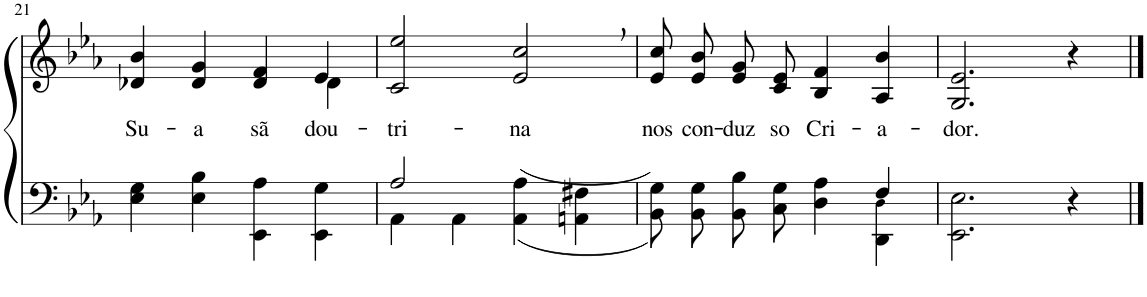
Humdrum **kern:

**kern	**kern	**text
*part2	*part1	*part1
*staff2	*staff1	*staff1
*I"Parte III e IV	*I"Parte I e II	*
!!LO:PB:g=z
*clefF4	*clefG2	*
*Trd-1c-2	*Trd-1c-2	*
*k[b-e-a-]	*k[b-e-a-]	*
*M4/4	*M4/4	*
=21	=21	=21
!	!	!LO:LY:b
*	*^	*
4E-\ 4G\	4d-X/ 4b-/	2.ryy	Su-
!	!	!	!LO:LY:b
4E-\ 4B-\	4d-/ 4g/	.	-a
!	!	!	!LO:LY:b
4EE-\ 4A-\	4d-/ 4f/	.	sã
!	!	!	!LO:LY:b
4EE-\ 4G\	4e-/	4d-\	dou-
=22	=22	=22	=22
*^	*	*	*
!	!	!	!	!LO:LY:b
*	*	*v	*v	*
2A-/	4AA-\	2c/ 2ee-/	-tri-
.	4AA-\	.	.
!	!	!	!LO:LY:b
2ryy	((4AA-\ 4A-\	2e-/, 2cc/,	-na
.	4AAn\ 4F#X\	.	.
=23	=23	=23	=23
!	!	!	!LO:LY:b
2.ryy	8BB-\ 8G\L))	8e-/ 8cc/L	nos
!	!	!	!LO:LY:b
.	8BB-\ 8G\J	8e-/ 8b-/J	con-
!	!	!	!LO:LY:b
.	8BB-\ 8B-\L	8e-/ 8g/L	-duz
!	!	!	!LO:LY:b
.	8C\ 8G\J	8c/ 8e-/J	so
!	!	!	!LO:LY:b
.	4D\ 4A-\	4B-/ 4f/	Cri-
!	!	!	!LO:LY:b
4F/	4DD\ 4D!\	4A-/ 4b-/	-a-
=24	=24	=24	=24
!	!	!	!LO:LY:b
*v	*v	*	*
2.EE-\ 2.E-\	2.G/ 2.e-/	-dor.
4r	4r	.
==	==	==
*-	*-	*-
